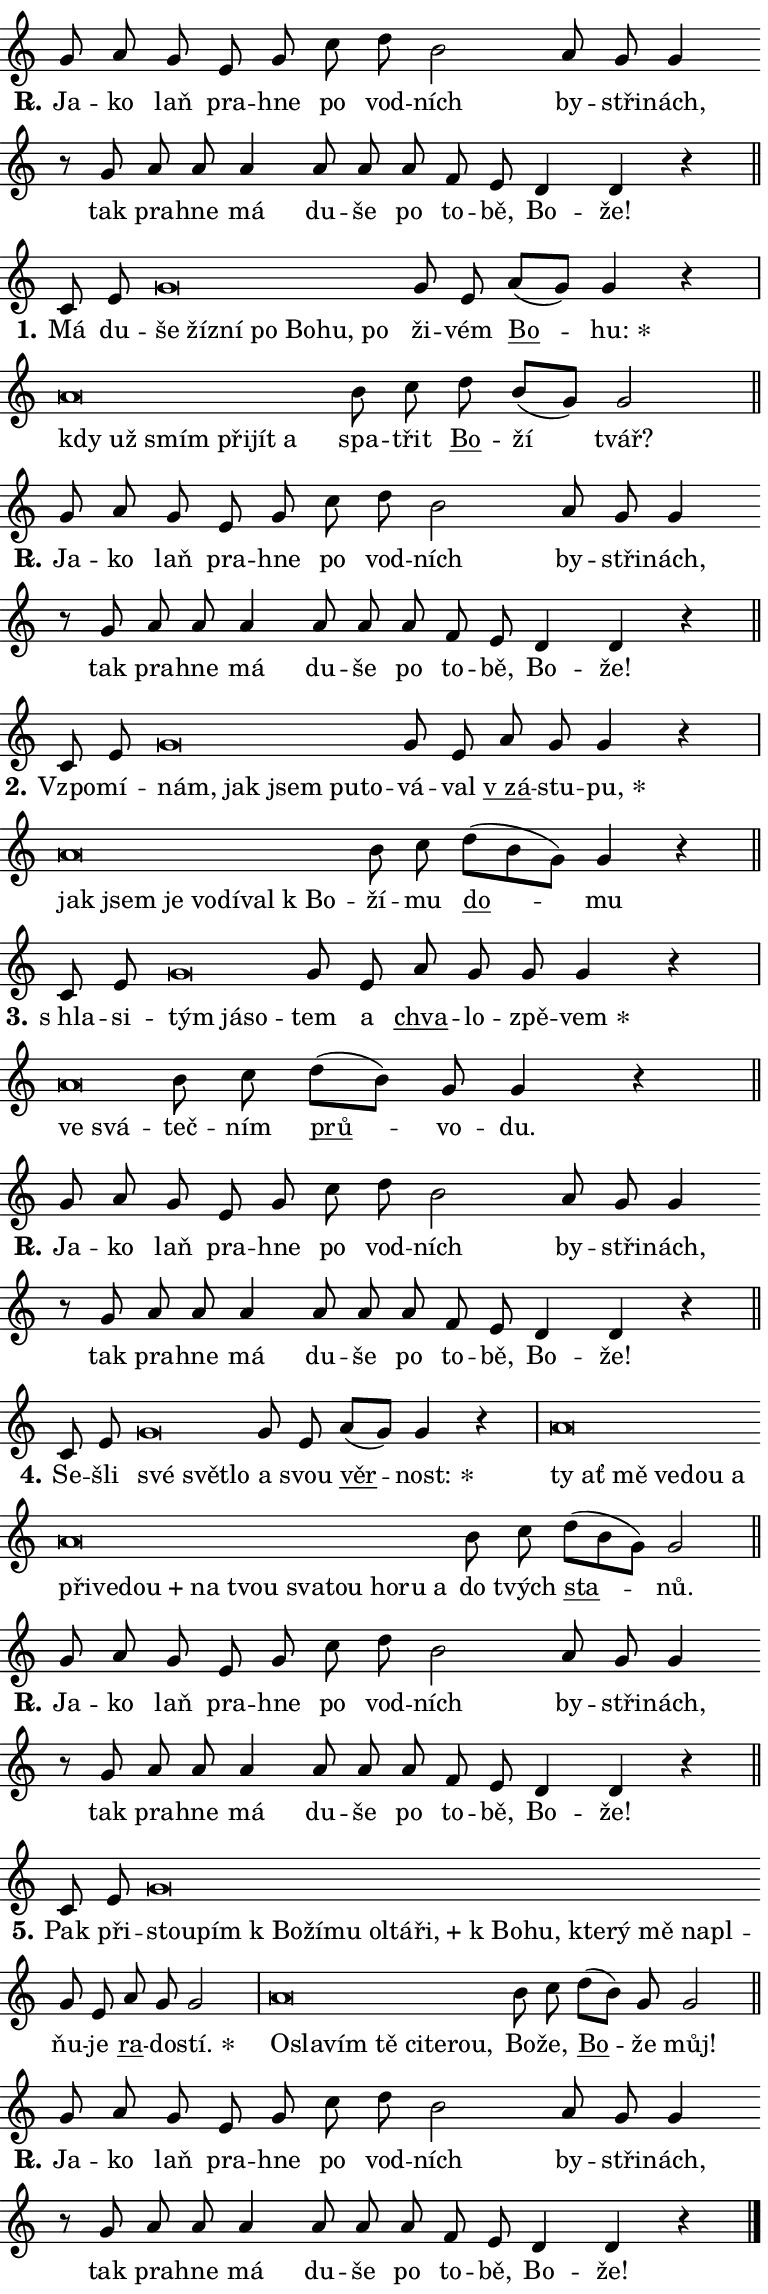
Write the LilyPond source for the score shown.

\version "2.24.0"
\header { tagline = "" }
\paper {
  indent = 0\cm
  top-margin = 0\cm
  right-margin = 0.13\cm % to fit lyric hyphens
  bottom-margin = 0\cm
  left-margin = 0\cm
  paper-width = 13\cm
  page-breaking = #ly:one-page-breaking
  system-system-spacing.basic-distance = #11
  score-system-spacing.basic-distance = #11
  ragged-last = ##f
}


%% Author: Thomas Morley
%% https://lists.gnu.org/archive/html/lilypond-user/2020-05/msg00002.html
#(define (line-position grob)
"Returns position of @var[grob} in current system:
   @code{'start}, if at first time-step
   @code{'end}, if at last time-step
   @code{'middle} otherwise
"
  (let* ((col (ly:item-get-column grob))
         (ln (ly:grob-object col 'left-neighbor))
         (rn (ly:grob-object col 'right-neighbor))
         (col-to-check-left (if (ly:grob? ln) ln col))
         (col-to-check-right (if (ly:grob? rn) rn col))
         (break-dir-left
           (and
             (ly:grob-property col-to-check-left 'non-musical #f)
             (ly:item-break-dir col-to-check-left)))
         (break-dir-right
           (and
             (ly:grob-property col-to-check-right 'non-musical #f)
             (ly:item-break-dir col-to-check-right))))
        (cond ((eqv? 1 break-dir-left) 'start)
              ((eqv? -1 break-dir-right) 'end)
              (else 'middle))))

#(define (tranparent-at-line-position vctor)
  (lambda (grob)
  "Relying on @code{line-position} select the relevant enry from @var{vctor}.
Used to determine transparency,"
    (case (line-position grob)
      ((end) (not (vector-ref vctor 0)))
      ((middle) (not (vector-ref vctor 1)))
      ((start) (not (vector-ref vctor 2))))))

noteHeadBreakVisibility =
#(define-music-function (break-visibility)(vector?)
"Makes @code{NoteHead}s transparent relying on @var{break-visibility}"
#{
  \override NoteHead.transparent =
    #(tranparent-at-line-position break-visibility)
#})

#(define delete-ledgers-for-transparent-note-heads
  (lambda (grob)
    "Reads whether a @code{NoteHead} is transparent.
If so this @code{NoteHead} is removed from @code{'note-heads} from
@var{grob}, which is supposed to be @code{LedgerLineSpanner}.
As a result ledgers are not printed for this @code{NoteHead}"
    (let* ((nhds-array (ly:grob-object grob 'note-heads))
           (nhds-list
             (if (ly:grob-array? nhds-array)
                 (ly:grob-array->list nhds-array)
                 '()))
           ;; Relies on the transparent-property being done before
           ;; Staff.LedgerLineSpanner.after-line-breaking is executed.
           ;; This is fragile ...
           (to-keep
             (remove
               (lambda (nhd)
                 (ly:grob-property nhd 'transparent #f))
               nhds-list)))
      ;; TODO find a better method to iterate over grob-arrays, similiar
      ;; to filter/remove etc for lists
      ;; For now rebuilt from scratch
      (set! (ly:grob-object grob 'note-heads)  '())
      (for-each
        (lambda (nhd)
          (ly:pointer-group-interface::add-grob grob 'note-heads nhd))
        to-keep))))

squashNotes = {
  \override NoteHead.X-extent = #'(-0.2 . 0.2)
  \override NoteHead.Y-extent = #'(-0.75 . 0)
  \override NoteHead.stencil =
    #(lambda (grob)
       (let ((pos (ly:grob-property grob 'staff-position)))
         (begin
           (if (< pos -7) (display "ERROR: Lower brevis then expected\n") (display ""))
           (if (<= pos -6) ly:text-interface::print ly:note-head::print))))
}
unSquashNotes = {
  \revert NoteHead.X-extent
  \revert NoteHead.Y-extent
  \revert NoteHead.stencil
}

hideNotes = \noteHeadBreakVisibility #begin-of-line-visible
unHideNotes = \noteHeadBreakVisibility #all-visible

% work-around for resetting accidentals
% https://lilypond.org/doc/v2.23/Documentation/notation/displaying-rhythms#unmetered-music
cadenzaMeasure = {
  \cadenzaOff
  \partial 1024 s1024
  \cadenzaOn
}

#(define-markup-command (accent layout props text) (markup?)
  "Underline accented syllable"
  (interpret-markup layout props
    #{\markup \override #'(offset . 4.3) \underline { #text }#}))

responsum = \markup \concat {
  "R" \hspace #-1.05 \path #0.1 #'((moveto 0 0.07) (lineto 0.9 0.8)) \hspace #0.05 "."
}

spaceSize = #0.6828661417322834 % exact space size for TeX Gyre Schola

\layout {
  \context {
    \Staff
    \remove "Time_signature_engraver"
    \override LedgerLineSpanner.after-line-breaking = #delete-ledgers-for-transparent-note-heads
  }
  \context {
    \Lyrics {
      \override LyricSpace.minimum-distance = \spaceSize
      \override LyricText.font-name = #"TeX Gyre Schola"
      \override LyricText.font-size = 1
      \override StanzaNumber.font-name = #"TeX Gyre Schola Bold"
      \override StanzaNumber.font-size = 1
    }
  }
  \context {
    \Score 
    \override NoteHead.text =
      #(lambda (grob) 
        (let ((pos (ly:grob-property grob 'staff-position)))
          #{\markup {
            \combine
              \halign #-0.55 \raise #(if (= pos -6) 0 0.5) \override #'(thickness . 2) \draw-line #'(3.2 . 0)
              \musicglyph "noteheads.sM1"
          }#}))
  }
}

% magnetic-lyrics.ily
%
%   written by
%     Jean Abou Samra <jean@abou-samra.fr>
%     Werner Lemberg <wl@gnu.org>
%
%   adapted by
%     Jiri Hon <jiri.hon@gmail.com>
%
% Version 2022-Apr-15

% https://www.mail-archive.com/lilypond-user@gnu.org/msg149350.html

#(define (Left_hyphen_pointer_engraver context)
   "Collect syllable-hyphen-syllable occurrences in lyrics and store
them in properties.  This engraver only looks to the left.  For
example, if the lyrics input is @code{foo -- bar}, it does the
following.

@itemize @bullet
@item
Set the @code{text} property of the @code{LyricHyphen} grob between
@q{foo} and @q{bar} to @code{foo}.

@item
Set the @code{left-hyphen} property of the @code{LyricText} grob with
text @q{foo} to the @code{LyricHyphen} grob between @q{foo} and
@q{bar}.
@end itemize

Use this auxiliary engraver in combination with the
@code{lyric-@/text::@/apply-@/magnetic-@/offset!} hook."
   (let ((hyphen #f)
         (text #f))
     (make-engraver
      (acknowledgers
       ((lyric-syllable-interface engraver grob source-engraver)
        (set! text grob)))
      (end-acknowledgers
       ((lyric-hyphen-interface engraver grob source-engraver)
        ;(when (not (grob::has-interface grob 'lyric-space-interface))
          (set! hyphen grob)));)
      ((stop-translation-timestep engraver)
       (when (and text hyphen)
         (ly:grob-set-object! text 'left-hyphen hyphen))
       (set! text #f)
       (set! hyphen #f)))))

#(define (lyric-text::apply-magnetic-offset! grob)
   "If the space between two syllables is less than the value in
property @code{LyricText@/.details@/.squash-threshold}, move the right
syllable to the left so that it gets concatenated with the left
syllable.

Use this function as a hook for
@code{LyricText@/.after-@/line-@/breaking} if the
@code{Left_@/hyphen_@/pointer_@/engraver} is active."
   (let ((hyphen (ly:grob-object grob 'left-hyphen #f)))
     (when hyphen
       (let ((left-text (ly:spanner-bound hyphen LEFT)))
         (when (grob::has-interface left-text 'lyric-syllable-interface)
           (let* ((common (ly:grob-common-refpoint grob left-text X))
                  (this-x-ext (ly:grob-extent grob common X))
                  (left-x-ext
                   (begin
                     ;; Trigger magnetism for left-text.
                     (ly:grob-property left-text 'after-line-breaking)
                     (ly:grob-extent left-text common X)))
                  ;; `delta` is the gap width between two syllables.
                  (delta (- (interval-start this-x-ext)
                            (interval-end left-x-ext)))
                  (details (ly:grob-property grob 'details))
                  (threshold (assoc-get 'squash-threshold details 0.2)))
             (when (< delta threshold)
               (let* (;; We have to manipulate the input text so that
                      ;; ligatures crossing syllable boundaries are not
                      ;; disabled.  For languages based on the Latin
                      ;; script this is essentially a beautification.
                      ;; However, for non-Western scripts it can be a
                      ;; necessity.
                      (lt (ly:grob-property left-text 'text))
                      (rt (ly:grob-property grob 'text))
                      (is-space (grob::has-interface hyphen 'lyric-space-interface))
                      (space (if is-space " " ""))
                      (extra-delta (if is-space spaceSize 0))
                      ;; Append new syllable.
                      (ltrt-space (if (and (string? lt) (string? rt))
                                (string-append lt space rt)
                                (make-concat-markup (list lt space rt))))
                      ;; Right-align `ltrt` to the right side.
                      (ltrt-space-markup (grob-interpret-markup
                               grob
                               (make-translate-markup
                                (cons (interval-length this-x-ext) 0)
                                (make-right-align-markup ltrt-space)))))
                 (begin
                   ;; Don't print `left-text`.
                   (ly:grob-set-property! left-text 'stencil #f)
                   ;; Set text and stencil (which holds all collected
                   ;; syllables so far) and shift it to the left.
                   (ly:grob-set-property! grob 'text ltrt-space)
                   (ly:grob-set-property! grob 'stencil ltrt-space-markup)
                   (ly:grob-translate-axis! grob (- (- delta extra-delta)) X))))))))))


#(define (lyric-hyphen::displace-bounds-first grob)
   ;; Make very sure this callback isn't triggered too early.
   (let ((left (ly:spanner-bound grob LEFT))
         (right (ly:spanner-bound grob RIGHT)))
     (ly:grob-property left 'after-line-breaking)
     (ly:grob-property right 'after-line-breaking)
     (ly:lyric-hyphen::print grob)))

squashThreshold = #0.4

\layout {
  \context {
    \Lyrics
    \consists #Left_hyphen_pointer_engraver
    \override LyricText.after-line-breaking =
      #lyric-text::apply-magnetic-offset!
    \override LyricHyphen.stencil = #lyric-hyphen::displace-bounds-first
    \override LyricText.details.squash-threshold = \squashThreshold
    \override LyricHyphen.minimum-distance = 0
    \override LyricHyphen.minimum-length = \squashThreshold
  }
}

squashText = \override LyricText.details.squash-threshold = 9999
unSquashText = \override LyricText.details.squash-threshold = \squashThreshold

leftText = \override LyricText.self-alignment-X = #LEFT
unLeftText = \revert LyricText.self-alignment-X

starOffset = #(lambda (grob) 
                (let ((x_offset (ly:self-alignment-interface::aligned-on-x-parent grob)))
                  (if (= x_offset 0) 0 (+ x_offset 1.2))))

star = #(define-music-function (syllable)(string?)
"Append star separator at the end of a syllable"
#{
  \once \override LyricText.X-offset = #starOffset
  \lyricmode { \markup {
    #syllable
    \override #'((font-name . "TeX Gyre Schola Bold")) \hspace #0.2 \lower #0.65 \larger "*"
  } }
#})

starAccent = #(define-music-function (syllable)(string?)
"Append star separator at the end of a syllable and make accent"
#{
  \once \override LyricText.X-offset = #starOffset
  \lyricmode { \markup {
    \accent #syllable
    \override #'((font-name . "TeX Gyre Schola Bold")) \hspace #0.2 \lower #0.65 \larger "*"
  } }
#})

breath = #(define-music-function (syllable)(string?)
"Append breathing indicator at the end of a syllable"
#{
  \lyricmode { \markup { #syllable "+" } }
#})

optionalBreath = #(define-music-function (syllable)(string?)
"Append optional breathing indicator at the end of a syllable"
#{
  \lyricmode { \markup { #syllable "(+)" } }
#})


\score {
    <<
        \new Voice = "melody" { \cadenzaOn \key c \major \relative { g'8 a g e g c d b2 \bar "" a8 g g4 \bar "" r8 g a a a4 \bar "" a8 a \bar "" a f e \bar "" d4 d r \cadenzaMeasure \bar "||" \break } }
        \new Lyrics \lyricsto "melody" { \lyricmode { \set stanza = \responsum
Ja -- ko laň pra -- hne po vod -- ních by -- stři -- nách, tak pra -- hne má du -- še po to -- bě, Bo -- že! } }
    >>
    \layout {}
}

\score {
    <<
        \new Voice = "melody" { \cadenzaOn \key c \major \relative { c'8 e \bar "" \squashNotes g\breve*1/16 \hideNotes \breve*1/16 \bar "" \breve*1/16 \bar "" \breve*1/16 \bar "" \breve*1/16 \bar "" \breve*1/16 \breve*1/16 \bar "" \unHideNotes \unSquashNotes g8 e \bar "" a[( g)] g4 r \cadenzaMeasure \bar "|" \squashNotes a\breve*1/16 \hideNotes \breve*1/16 \bar "" \breve*1/16 \bar "" \breve*1/16 \bar "" \breve*1/16 \breve*1/16 \bar "" \unHideNotes \unSquashNotes b8 c \bar "" d b[( g)] g2 \cadenzaMeasure \bar "||" \break } }
        \new Lyrics \lyricsto "melody" { \lyricmode { \set stanza = "1."
Má du -- \leftText še \squashText žíz -- ní po Bo -- hu, po \unLeftText \unSquashText ži -- vém \markup \accent Bo -- \star hu: \leftText kdy \squashText už smím při -- jít a \unLeftText \unSquashText spa -- třit \markup \accent Bo -- ží tvář? } }
    >>
    \layout {}
}

\score {
    <<
        \new Voice = "melody" { \cadenzaOn \key c \major \relative { g'8 a g e g c d b2 \bar "" a8 g g4 \bar "" r8 g a a a4 \bar "" a8 a \bar "" a f e \bar "" d4 d r \cadenzaMeasure \bar "||" \break } }
        \new Lyrics \lyricsto "melody" { \lyricmode { \set stanza = \responsum
Ja -- ko laň pra -- hne po vod -- ních by -- stři -- nách, tak pra -- hne má du -- še po to -- bě, Bo -- že! } }
    >>
    \layout {}
}

\score {
    <<
        \new Voice = "melody" { \cadenzaOn \key c \major \relative { c'8 e \bar "" \squashNotes g\breve*1/16 \hideNotes \breve*1/16 \bar "" \breve*1/16 \bar "" \breve*1/16 \breve*1/16 \bar "" \unHideNotes \unSquashNotes g8 e \bar "" a g g4 r \cadenzaMeasure \bar "|" \squashNotes a\breve*1/16 \hideNotes \breve*1/16 \bar "" \breve*1/16 \bar "" \breve*1/16 \bar "" \breve*1/16 \bar "" \breve*1/16 \breve*1/16 \bar "" \unHideNotes \unSquashNotes b8 c \bar "" d[( b g)] g4 r \cadenzaMeasure \bar "||" \break } }
        \new Lyrics \lyricsto "melody" { \lyricmode { \set stanza = "2."
Vzpo -- mí -- \leftText nám, \squashText jak jsem pu -- to -- \unLeftText \unSquashText vá -- val \markup \accent "v zá" -- stu -- \star pu, \leftText jak \squashText jsem je vo -- dí -- val "k Bo" -- \unLeftText \unSquashText ží -- mu \markup \accent do -- mu } }
    >>
    \layout {}
}

\score {
    <<
        \new Voice = "melody" { \cadenzaOn \key c \major \relative { c'8 e \bar "" \squashNotes g\breve*1/16 \hideNotes \breve*1/16 \breve*1/16 \bar "" \unHideNotes \unSquashNotes g8 e \bar "" a g g g4 r \cadenzaMeasure \bar "|" \squashNotes a\breve*1/16 \hideNotes \breve*1/16 \bar "" \unHideNotes \unSquashNotes b8 c \bar "" d[( b)] g g4 r \cadenzaMeasure \bar "||" \break } }
        \new Lyrics \lyricsto "melody" { \lyricmode { \set stanza = "3."
"s hla" -- si -- \leftText tým \squashText já -- so -- \unLeftText \unSquashText tem a \markup \accent chva -- lo -- zpě -- \star vem \leftText ve \squashText svá -- \unLeftText \unSquashText teč -- ním \markup \accent prů -- vo -- du. } }
    >>
    \layout {}
}

\score {
    <<
        \new Voice = "melody" { \cadenzaOn \key c \major \relative { g'8 a g e g c d b2 \bar "" a8 g g4 \bar "" r8 g a a a4 \bar "" a8 a \bar "" a f e \bar "" d4 d r \cadenzaMeasure \bar "||" \break } }
        \new Lyrics \lyricsto "melody" { \lyricmode { \set stanza = \responsum
Ja -- ko laň pra -- hne po vod -- ních by -- stři -- nách, tak pra -- hne má du -- še po to -- bě, Bo -- že! } }
    >>
    \layout {}
}

\score {
    <<
        \new Voice = "melody" { \cadenzaOn \key c \major \relative { c'8 e \bar "" \squashNotes g\breve*1/16 \hideNotes \breve*1/16 \breve*1/16 \bar "" \unHideNotes \unSquashNotes g8 e \bar "" a[( g)] g4 r \cadenzaMeasure \bar "|" \squashNotes a\breve*1/16 \hideNotes \breve*1/16 \bar "" \breve*1/16 \bar "" \breve*1/16 \bar "" \breve*1/16 \bar "" \breve*1/16 \bar "" \breve*1/16 \bar "" \breve*1/16 \bar "" \breve*1/16 \bar "" \breve*1/16 \bar "" \breve*1/16 \bar "" \breve*1/16 \bar "" \breve*1/16 \bar "" \breve*1/16 \bar "" \breve*1/16 \breve*1/16 \bar "" \unHideNotes \unSquashNotes b8 c \bar "" d[( b g)] g2 \cadenzaMeasure \bar "||" \break } }
        \new Lyrics \lyricsto "melody" { \lyricmode { \set stanza = "4."
Se -- šli \leftText své \squashText svět -- lo \unLeftText \unSquashText a svou \markup \accent věr -- \star nost: \leftText ty \squashText ať mě ve -- dou a při -- ve -- \breath "dou" na tvou sva -- tou ho -- ru a \unLeftText \unSquashText do tvých \markup \accent sta -- nů. } }
    >>
    \layout {}
}

\score {
    <<
        \new Voice = "melody" { \cadenzaOn \key c \major \relative { g'8 a g e g c d b2 \bar "" a8 g g4 \bar "" r8 g a a a4 \bar "" a8 a \bar "" a f e \bar "" d4 d r \cadenzaMeasure \bar "||" \break } }
        \new Lyrics \lyricsto "melody" { \lyricmode { \set stanza = \responsum
Ja -- ko laň pra -- hne po vod -- ních by -- stři -- nách, tak pra -- hne má du -- še po to -- bě, Bo -- že! } }
    >>
    \layout {}
}

\score {
    <<
        \new Voice = "melody" { \cadenzaOn \key c \major \relative { c'8 e \bar "" \squashNotes g\breve*1/16 \hideNotes \breve*1/16 \bar "" \breve*1/16 \bar "" \breve*1/16 \bar "" \breve*1/16 \bar "" \breve*1/16 \bar "" \breve*1/16 \bar "" \breve*1/16 \bar "" \breve*1/16 \bar "" \breve*1/16 \bar "" \breve*1/16 \bar "" \breve*1/16 \bar "" \breve*1/16 \bar "" \breve*1/16 \breve*1/16 \bar "" \unHideNotes \unSquashNotes g8 e \bar "" a g g2 \cadenzaMeasure \bar "|" \squashNotes a\breve*1/16 \hideNotes \breve*1/16 \bar "" \breve*1/16 \bar "" \breve*1/16 \bar "" \breve*1/16 \bar "" \breve*1/16 \breve*1/16 \bar "" \unHideNotes \unSquashNotes b8 c \bar "" d[( b)] g g2 \cadenzaMeasure \bar "||" \break } }
        \new Lyrics \lyricsto "melody" { \lyricmode { \set stanza = "5."
Pak při -- \leftText stou -- \squashText pím "k Bo" -- ží -- mu ol -- tá -- \breath "ři," "k Bo" -- hu, kte -- rý mě na -- pl -- \unLeftText \unSquashText ňu -- je \markup \accent ra -- do -- \star stí. \leftText O -- \squashText sla -- vím tě ci -- te -- rou, \unLeftText \unSquashText Bo -- že, \markup \accent Bo -- že můj! } }
    >>
    \layout {}
}

\score {
    <<
        \new Voice = "melody" { \cadenzaOn \key c \major \relative { g'8 a g e g c d b2 \bar "" a8 g g4 \bar "" r8 g a a a4 \bar "" a8 a \bar "" a f e \bar "" d4 d r \cadenzaMeasure \bar "||" \break } \bar "|." }
        \new Lyrics \lyricsto "melody" { \lyricmode { \set stanza = \responsum
Ja -- ko laň pra -- hne po vod -- ních by -- stři -- nách, tak pra -- hne má du -- še po to -- bě, Bo -- že! } }
    >>
    \layout {}
}
